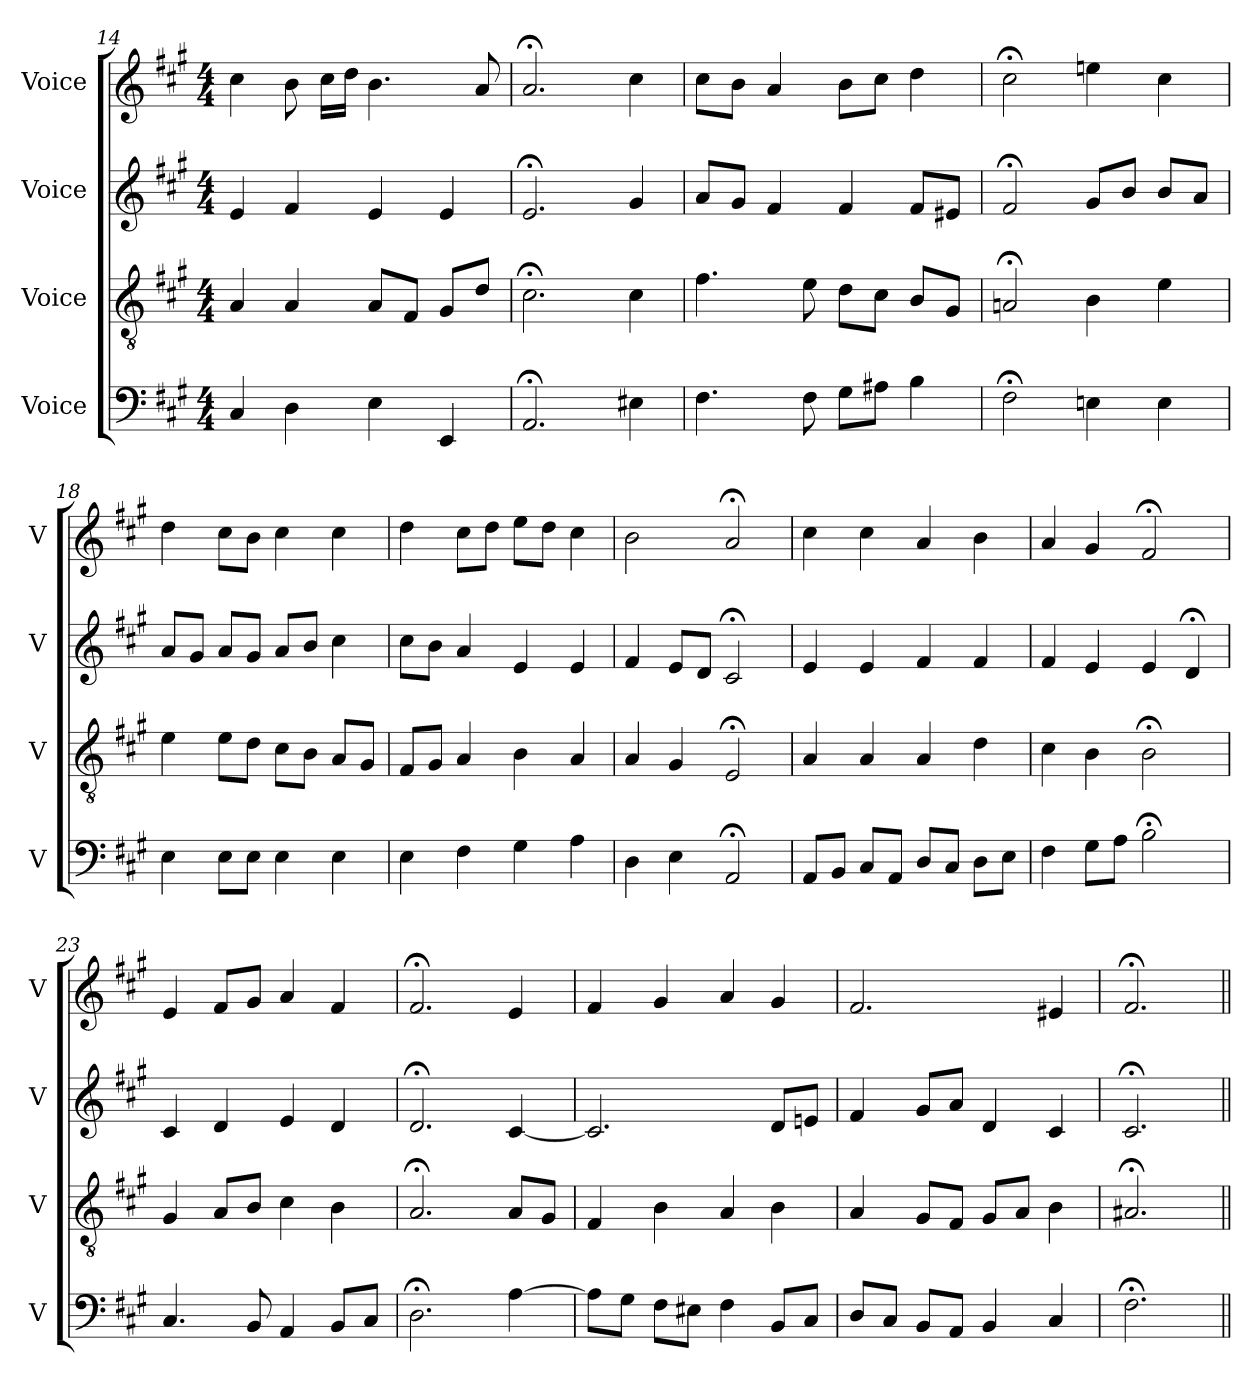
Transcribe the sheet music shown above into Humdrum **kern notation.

**kern	**kern	**kern	**kern
*part4	*part3	*part2	*part1
*staff4	*staff3	*staff2	*staff1
*I"Voice	*I"Voice	*I"Voice	*I"Voice
*I'V	*I'V	*I'V	*I'V
*clefF4	*clefGv2	*clefG2	*clefG2
*k[f#c#g#]	*k[f#c#g#]	*k[f#c#g#]	*k[f#c#g#]
*M4/4	*M4/4	*M4/4	*M4/4
=14	=14	=14	=14
4C#/	4A/	4e/	4cc#\
4D\	4A/	4f#/	8b\
.	.	.	16cc#\LL
.	.	.	16dd\JJ
4E\	8A/L	4e/	4.b\
.	8F#/J	.	.
4EE/	8G#/L	4e/	.
.	8d/J	.	8a/
=15	=15	=15	=15
2.AA;</	2.c#;<\	2.e;</	2.a;</
4E#X\	4c#\	4g#/	4cc#\
!!LO:PB:g=z
=16	=16	=16	=16
4.F#\	4.f#\	8a/L	8cc#\L
.	.	8g#/J	8b\J
.	.	4f#/	4a/
8F#\	8e\	.	.
8G#\L	8d\L	4f#/	8b\L
8A#X\J	8c#\J	.	8cc#\J
4B\	8B/L	8f#/L	4dd\
.	8G#/J	8e#X/J	.
=17	=17	=17	=17
2F#;<\	2An;</	2f#;</	2cc#;<\
4En\	4B\	8g#/L	4een\
.	.	8b/J	.
4E\	4e\	8b/L	4cc#\
.	.	8a/J	.
=18	=18	=18	=18
4E\	4e\	8a/L	4dd\
.	.	8g#/J	.
8E\L	8e\L	8a/L	8cc#\L
8E\J	8d\J	8g#/J	8b\J
4E\	8c#\L	8a/L	4cc#\
.	8B\J	8b/J	.
4E\	8A/L	4cc#\	4cc#\
.	8G#/J	.	.
=19	=19	=19	=19
4E\	8F#/L	8cc#\L	4dd\
.	8G#/J	8b\J	.
4F#\	4A/	4a/	8cc#\L
.	.	.	8dd\J
4G#\	4B\	4e/	8ee\L
.	.	.	8dd\J
4A\	4A/	4e/	4cc#\
=20	=20	=20	=20
4D\	4A/	4f#/	2b\
4E\	4G#/	8e/L	.
.	.	8d/J	.
2AA;</	2E;</	2c#;</	2a;</
=21	=21	=21	=21
8AA/L	4A/	4e/	4cc#\
8BB/J	.	.	.
8C#/L	4A/	4e/	4cc#\
8AA/J	.	.	.
8D/L	4A/	4f#/	4a/
8C#/J	.	.	.
8D\L	4d\	4f#/	4b\
8E\J	.	.	.
!!LO:LB:g=z
=22	=22	=22	=22
4F#\	4c#\	4f#/	4a/
8G#\L	4B\	4e/	4g#/
8A\J	.	.	.
2B;<\	2B;<\	4e/	2f#;</
.	.	4d;</	.
=23	=23	=23	=23
4.C#/	4G#/	4c#/	4e/
.	8A/L	4d/	8f#/L
8BB/	8B/J	.	8g#/J
4AA/	4c#\	4e/	4a/
8BB/L	4B\	4d/	4f#/
8C#/J	.	.	.
=24	=24	=24	=24
2.D;<\	2.A;</	2.d;</	2.f#;</
[4A\	8A/L	[4c#/	4e/
.	8G#/J	.	.
=25	=25	=25	=25
8A\L]	4F#/	2.c#/]	4f#/
8G#\J	.	.	.
8F#\L	4B\	.	4g#/
8E#X\J	.	.	.
4F#\	4A/	.	4a/
8BB/L	4B\	8d/L	4g#/
8C#/J	.	8en/J	.
=26	=26	=26	=26
8D/L	4A/	4f#/	2.f#/
8C#/J	.	.	.
8BB/L	8G#/L	8g#/L	.
8AA/J	8F#/J	8a/J	.
4BB/	8G#/L	4d/	.
.	8A/J	.	.
4C#/	4B\	4c#/	4e#X/
=27	=27	=27	=27
2.F#;<\	2.A#X;</	2.c#;</	2.f#;</
=||	=||	=||	=||
*-	*-	*-	*-
